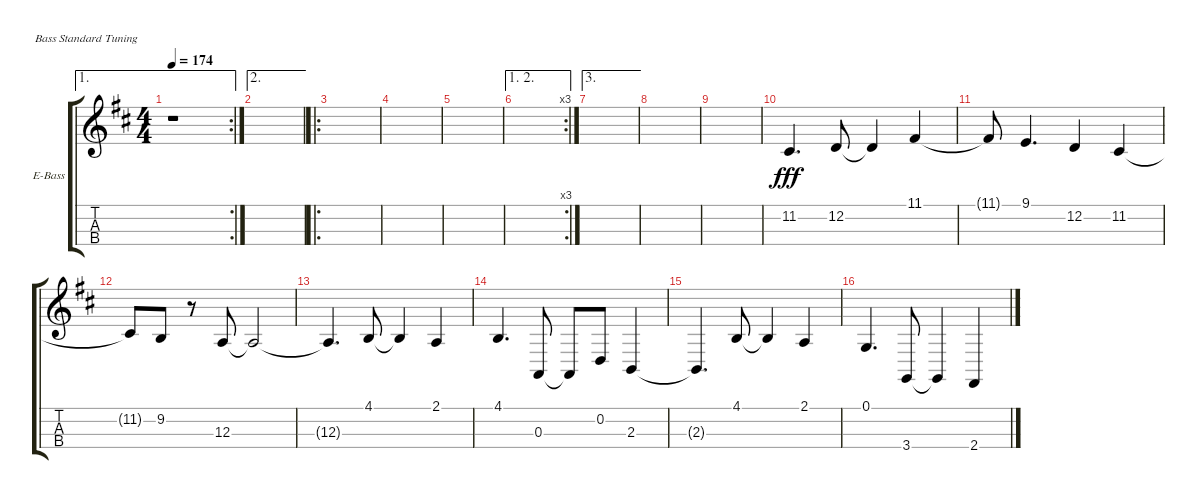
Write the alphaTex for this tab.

\bracketExtendMode groupsimilarinstruments
\firstSystemTrackNameOrientation horizontal
\otherSystemsTrackNameOrientation horizontal
\track ("Electric Bass" "E-Bass") {instrument electricbassfinger}
\staff {score tabs}
\tuning (G2 D2 A1 E1)
\ae 1
\rc 2
\ts (4 4)
\tempo 174
\clef g2
\ks bminor
r.1{dy fff} |
\ae 2
|
\ro
|
|
|
\ae (1 2)
\rc 3
|
\ae 3
|
|
|
11.2.4{d} 12.2.8 12.2{t}.4 11.1.4 |
11.1{t}.8 9.1.4{d} 12.2.4 11.2.4 |
11.2{t}.8 9.2.8 r.8 12.3.8 12.3{t}.2 |
12.3{t}.4{d} 4.1.8 4.1{t}.4 2.1.4 |
4.1.4{d} 0.3.8 0.3{t}.8 0.2.8 2.3.4 |
2.3{t}.4{d} 4.1.8 4.1{t}.4 2.1.4 |
0.1.4{d} 3.4.8 3.4{t}.4 2.4.4
